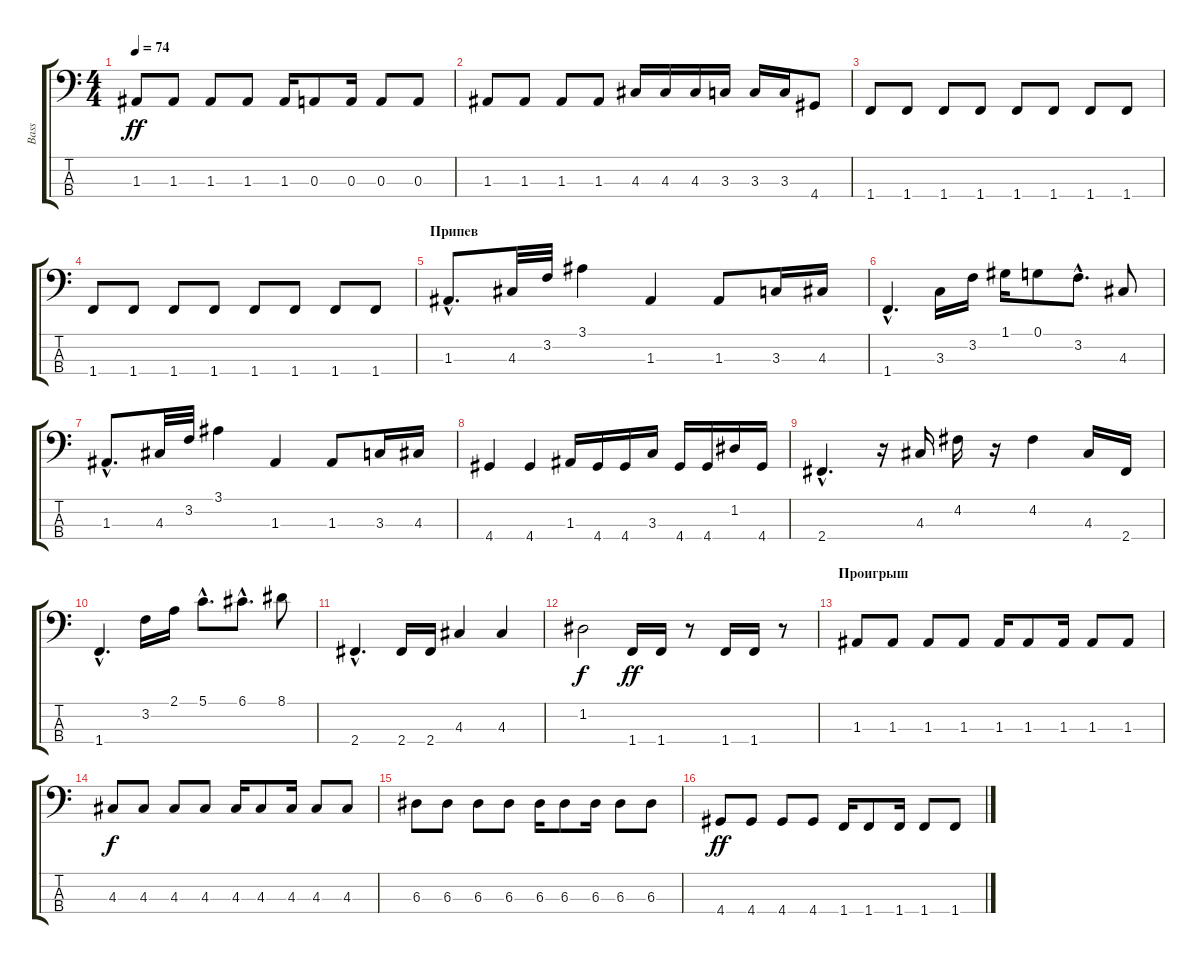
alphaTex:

\track ("Bass" "Bass") {instrument electricbassfinger}
\staff {score tabs}
\tuning (G2 D2 A1 E1) {hide}
\ts (4 4)
\tempo 74
\clef f4
\ks c
1.3.8{dy ff} 1.3.8 1.3.8 1.3.8 1.3.16 0.3.8 0.3.16 0.3.8 0.3.8 |
1.3.8 1.3.8 1.3.8 1.3.8 4.3.16 4.3.16 4.3.16 3.3.16 3.3.16 3.3.16 4.4.8 |
1.4.8 1.4.8 1.4.8 1.4.8 1.4.8 1.4.8 1.4.8 1.4.8 |
1.4.8 1.4.8 1.4.8 1.4.8 1.4.8 1.4.8 1.4.8 1.4.8 |
\section ("" "Припев")
1.3{hac}.8{d} 4.3.32 3.2.32 3.1.4 1.3.4 1.3.8 3.3.16 4.3.16 |
1.4{hac}.4{d} 3.3.16 3.2.16 1.1.16 0.1.8 3.2{hac}.8{d} 4.3.8 |
1.3{hac}.8{d} 4.3.32 3.2.32 3.1.4 1.3.4 1.3.8 3.3.16 4.3.16 |
4.4.4 4.4.4 1.3.16 4.4.16 4.4.16 3.3.16 4.4.16 4.4.16 1.2.16 4.4.16 |
2.4{hac}.4{d} r.16 4.3.16 4.2.16 r.16 4.2.4 4.3.16 2.4.16 |
1.4{hac}.4{d} 3.2.16 2.1.16 5.1{hac}.8{d} 6.1{hac}.8{d} 8.1.8 |
2.4{hac}.4{d} 2.4.16 2.4.16 4.3.4 4.3.4 |
1.2.2{dy f} 1.4.16{dy ff} 1.4.16 r.8 1.4.16 1.4.16 r.8 |
\section ("" "Проигрыш")
1.3.8 1.3.8 1.3.8 1.3.8 1.3.16 1.3.8 1.3.16 1.3.8 1.3.8 |
4.3.8{dy f} 4.3.8 4.3.8 4.3.8 4.3.16 4.3.8 4.3.16 4.3.8 4.3.8 |
6.3.8 6.3.8 6.3.8 6.3.8 6.3.16 6.3.8 6.3.16 6.3.8 6.3.8 |
4.4.8{dy ff} 4.4.8 4.4.8 4.4.8 1.4.16 1.4.8 1.4.16 1.4.8 1.4.8
